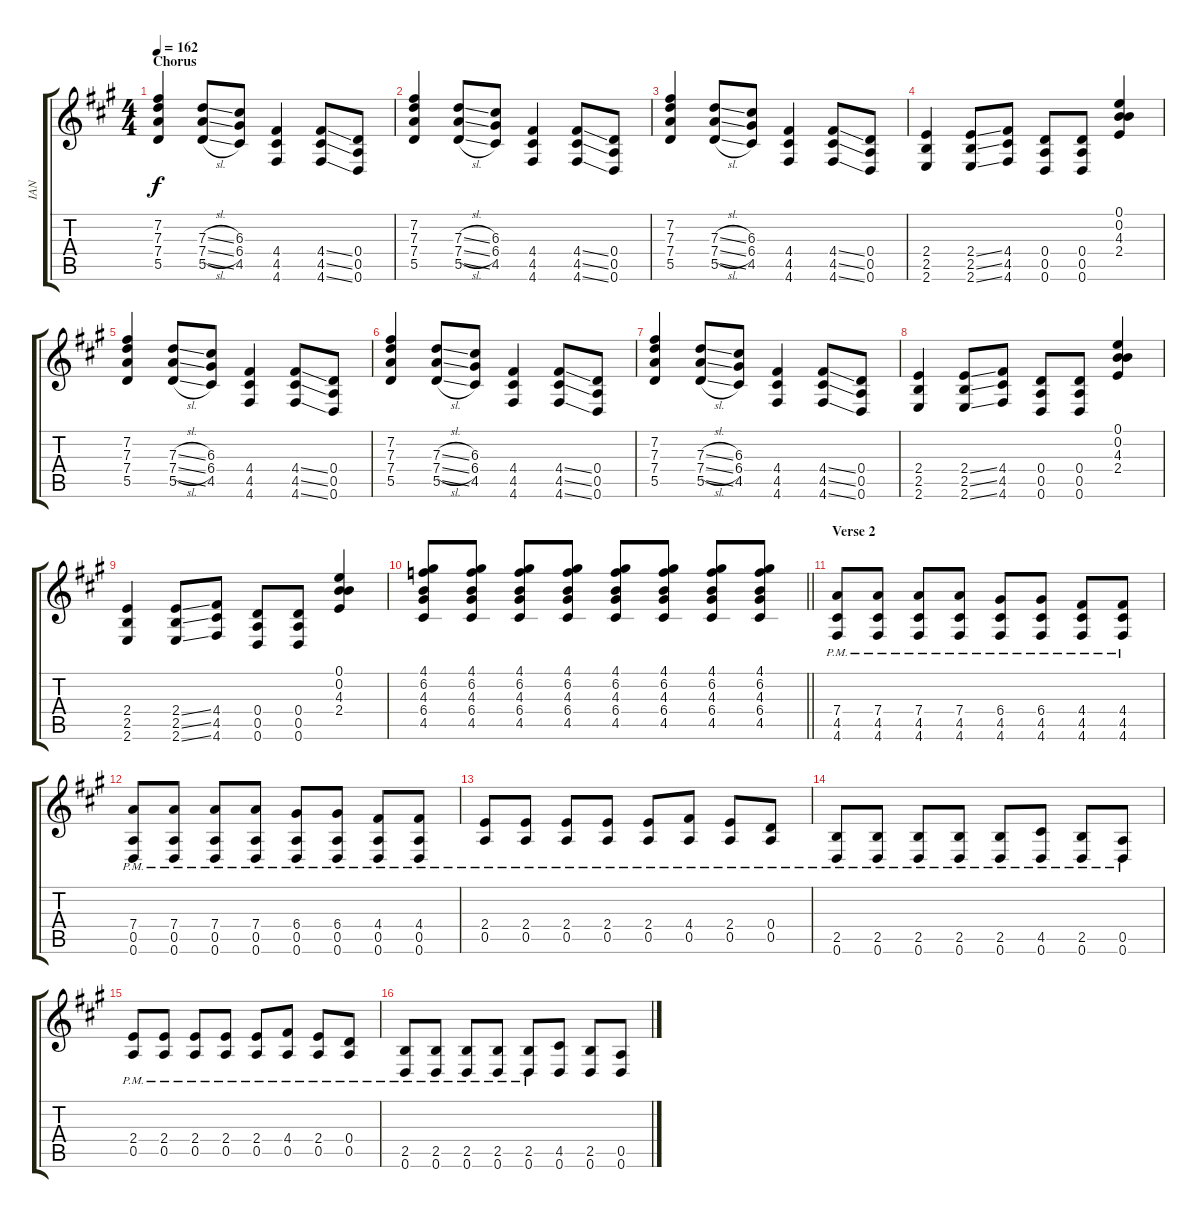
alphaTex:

\track ("IAN" "IAN") {instrument distortionguitar}
\staff {score tabs}
\tuning (E4 B3 G3 D3 A2 D2) {hide}
\ts (4 4)
\section ("" "Chorus")
\tempo 162
\clef g2
\ks a
(7.2 7.3 7.4 5.5).4{dy f} (7.3{sl} 7.4{sl} 5.5{sl}).8 (6.3 6.4 4.5).8 (4.4 4.5 4.6).4 (4.4{ss} 4.5{ss} 4.6{ss}).8 (0.4 0.5 0.6).8 |
(7.2 7.3 7.4 5.5).4 (7.3{sl} 7.4{sl} 5.5{sl}).8 (6.3 6.4 4.5).8 (4.4 4.5 4.6).4 (4.4{ss} 4.5{ss} 4.6{ss}).8 (0.4 0.5 0.6).8 |
(7.2 7.3 7.4 5.5).4 (7.3{sl} 7.4{sl} 5.5{sl}).8 (6.3 6.4 4.5).8 (4.4 4.5 4.6).4 (4.4{ss} 4.5{ss} 4.6{ss}).8 (0.4 0.5 0.6).8 |
(2.4 2.5 2.6).4 (2.4{ss} 2.5{ss} 2.6{ss}).8 (4.4 4.5 4.6).8 (0.4 0.5 0.6).8 (0.4 0.5 0.6).8 (0.1 0.2 4.3 2.4).4 |
(7.2 7.3 7.4 5.5).4 (7.3{sl} 7.4{sl} 5.5{sl}).8 (6.3 6.4 4.5).8 (4.4 4.5 4.6).4 (4.4{ss} 4.5{ss} 4.6{ss}).8 (0.4 0.5 0.6).8 |
(7.2 7.3 7.4 5.5).4 (7.3{sl} 7.4{sl} 5.5{sl}).8 (6.3 6.4 4.5).8 (4.4 4.5 4.6).4 (4.4{ss} 4.5{ss} 4.6{ss}).8 (0.4 0.5 0.6).8 |
(7.2 7.3 7.4 5.5).4 (7.3{sl} 7.4{sl} 5.5{sl}).8 (6.3 6.4 4.5).8 (4.4 4.5 4.6).4 (4.4{ss} 4.5{ss} 4.6{ss}).8 (0.4 0.5 0.6).8 |
(2.4 2.5 2.6).4 (2.4{ss} 2.5{ss} 2.6{ss}).8 (4.4 4.5 4.6).8 (0.4 0.5 0.6).8 (0.4 0.5 0.6).8 (0.1 0.2 4.3 2.4).4 |
(2.4 2.5 2.6).4 (2.4{ss} 2.5{ss} 2.6{ss}).8 (4.4 4.5 4.6).8 (0.4 0.5 0.6).8 (0.4 0.5 0.6).8 (0.1 0.2 4.3 2.4).4 |
\barLineRight lightlight
(4.1 6.2 4.3 6.4 4.5).8 (4.1 6.2 4.3 6.4 4.5).8 (4.1 6.2 4.3 6.4 4.5).8 (4.1 6.2 4.3 6.4 4.5).8 (4.1 6.2 4.3 6.4 4.5).8 (4.1 6.2 4.3 6.4 4.5).8 (4.1 6.2 4.3 6.4 4.5).8 (4.1 6.2 4.3 6.4 4.5).8 |
\section ("" "Verse 2")
(7.4{pm} 4.5{pm} 4.6{pm}).8 (7.4{pm} 4.5{pm} 4.6{pm}).8 (7.4{pm} 4.5{pm} 4.6{pm}).8 (7.4{pm} 4.5{pm} 4.6{pm}).8 (6.4{pm} 4.5{pm} 4.6{pm}).8 (6.4{pm} 4.5{pm} 4.6{pm}).8 (4.4{pm} 4.5{pm} 4.6{pm}).8 (4.4{pm} 4.5{pm} 4.6{pm}).8 |
(7.4{pm} 0.5{pm} 0.6{pm}).8 (7.4{pm} 0.5{pm} 0.6{pm}).8 (7.4{pm} 0.5{pm} 0.6{pm}).8 (7.4{pm} 0.5{pm} 0.6{pm}).8 (6.4{pm} 0.5{pm} 0.6{pm}).8 (6.4{pm} 0.5{pm} 0.6{pm}).8 (4.4{pm} 0.5{pm} 0.6{pm}).8 (4.4{pm} 0.5{pm} 0.6{pm}).8 |
(2.4{pm} 0.5{pm}).8 (2.4{pm} 0.5{pm}).8 (2.4{pm} 0.5{pm}).8 (2.4{pm} 0.5{pm}).8 (2.4{pm} 0.5{pm}).8 (4.4{pm} 0.5{pm}).8 (2.4{pm} 0.5{pm}).8 (0.4{pm} 0.5{pm}).8 |
(2.5{pm} 0.6{pm}).8 (2.5{pm} 0.6{pm}).8 (2.5{pm} 0.6{pm}).8 (2.5{pm} 0.6{pm}).8 (2.5{pm} 0.6{pm}).8 (4.5{pm} 0.6{pm}).8 (2.5{pm} 0.6{pm}).8 (0.5{pm} 0.6{pm}).8 |
(2.4{pm} 0.5{pm}).8 (2.4{pm} 0.5{pm}).8 (2.4{pm} 0.5{pm}).8 (2.4{pm} 0.5{pm}).8 (2.4{pm} 0.5{pm}).8 (4.4{pm} 0.5{pm}).8 (2.4{pm} 0.5{pm}).8 (0.4{pm} 0.5{pm}).8 |
(2.5{pm} 0.6{pm}).8 (2.5{pm} 0.6{pm}).8 (2.5{pm} 0.6{pm}).8 (2.5{pm} 0.6{pm}).8 (2.5{pm} 0.6{pm}).8 (4.5 0.6).8 (2.5 0.6).8 (0.5 0.6).8
